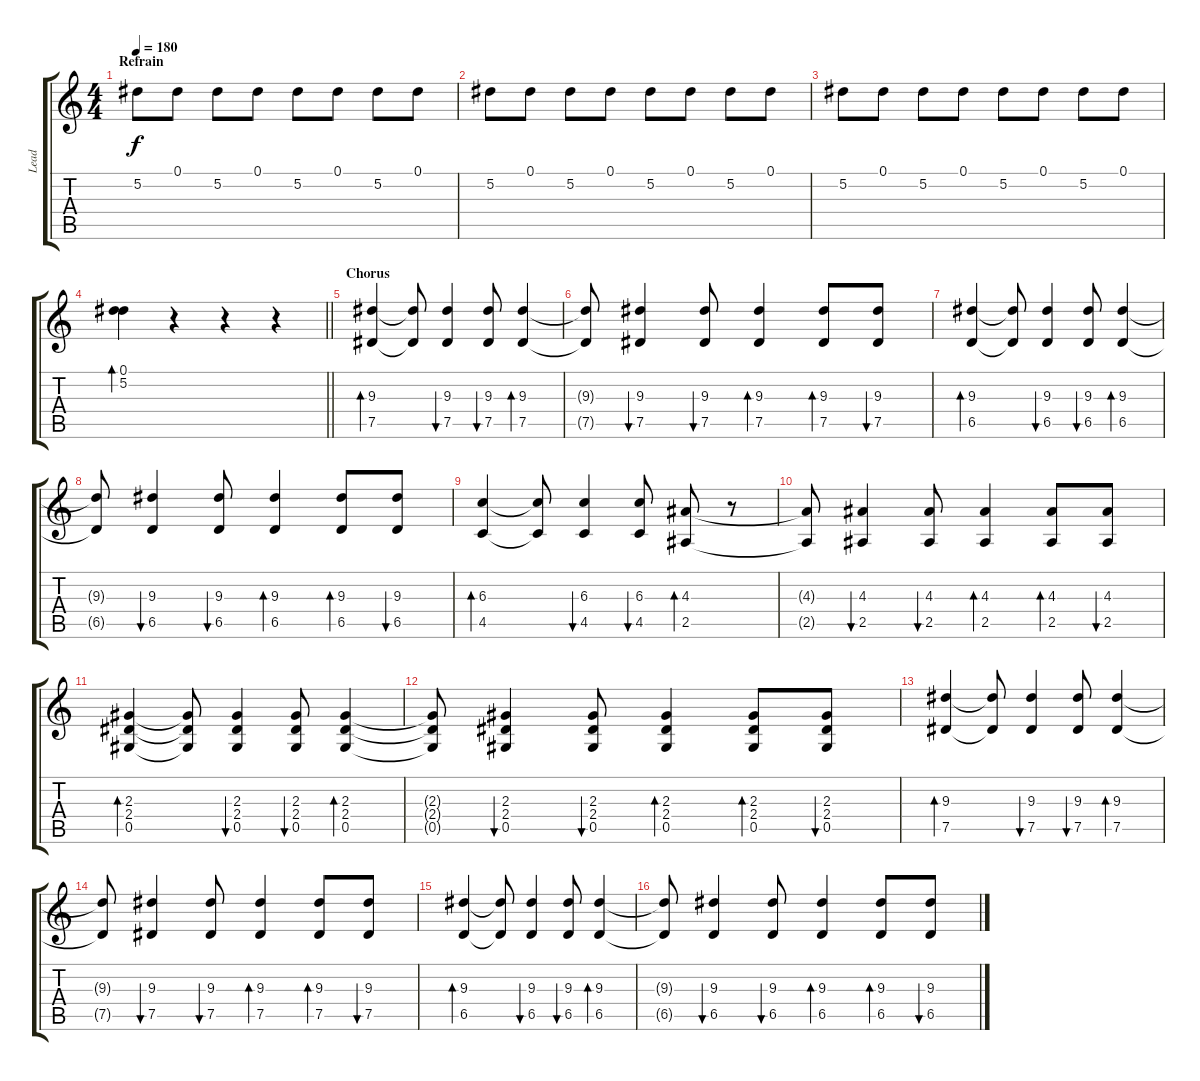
\track ("Lead" "Lead") {instrument distortionguitar}
\staff {score tabs}
\tuning (Eb4 Bb3 Gb3 Db3 Ab2 Eb2) {hide}
\ts (4 4)
\section ("" "Refrain")
\tempo 180
\clef g2
\ks c
5.2.8{dy f} 0.1.8 5.2.8 0.1.8 5.2.8 0.1.8 5.2.8 0.1.8 |
5.2.8 0.1.8 5.2.8 0.1.8 5.2.8 0.1.8 5.2.8 0.1.8 |
5.2.8 0.1.8 5.2.8 0.1.8 5.2.8 0.1.8 5.2.8 0.1.8 |
\barLineRight lightlight
(0.1 5.2).4{bd 240} r.4 r.4 r.4 |
\section ("" "Chorus")
(9.3 7.5).4{bd 60} (9.3{t} 7.5{t}).8 (9.3 7.5).4{bu 60} (9.3 7.5).8{bu 60} (9.3 7.5).4{bd 60} |
(9.3{t} 7.5{t}).8 (9.3 7.5).4{bu 60} (9.3 7.5).8{bu 60} (9.3 7.5).4{bd 60} (9.3 7.5).8{bd 60} (9.3 7.5).8{bu 60} |
(9.3 6.5).4{bd 60} (9.3{t} 6.5{t}).8 (9.3 6.5).4{bu 60} (9.3 6.5).8{bu 60} (9.3 6.5).4{bd 60} |
(9.3{t} 6.5{t}).8 (9.3 6.5).4{bu 60} (9.3 6.5).8{bu 60} (9.3 6.5).4{bd 60} (9.3 6.5).8{bd 60} (9.3 6.5).8{bu 60} |
(6.3 4.5).4{bd 60} (6.3{t} 4.5{t}).8 (6.3 4.5).4{bu 60} (6.3 4.5).8{bu 60} (4.3 2.5).8{bd 60} r.8 |
(4.3{t} 2.5{t}).8 (4.3 2.5).4{bu 60} (4.3 2.5).8{bu 60} (4.3 2.5).4{bd 60} (4.3 2.5).8{bd 60} (4.3 2.5).8{bu 60} |
(2.3 2.4 0.5).4{bd 60} (2.3{t} 2.4{t} 0.5{t}).8 (2.3 2.4 0.5).4{bu 60} (2.3 2.4 0.5).8{bu 60} (2.3 2.4 0.5).4{bd 60} |
(2.3{t} 2.4{t} 0.5{t}).8 (2.3 2.4 0.5).4{bu 60} (2.3 2.4 0.5).8{bu 60} (2.3 2.4 0.5).4{bd 60} (2.3 2.4 0.5).8{bd 60} (2.3 2.4 0.5).8{bu 60} |
(9.3 7.5).4{bd 60} (9.3{t} 7.5{t}).8 (9.3 7.5).4{bu 60} (9.3 7.5).8{bu 60} (9.3 7.5).4{bd 60} |
(9.3{t} 7.5{t}).8 (9.3 7.5).4{bu 60} (9.3 7.5).8{bu 60} (9.3 7.5).4{bd 60} (9.3 7.5).8{bd 60} (9.3 7.5).8{bu 60} |
(9.3 6.5).4{bd 60} (9.3{t} 6.5{t}).8 (9.3 6.5).4{bu 60} (9.3 6.5).8{bu 60} (9.3 6.5).4{bd 60} |
(9.3{t} 6.5{t}).8 (9.3 6.5).4{bu 60} (9.3 6.5).8{bu 60} (9.3 6.5).4{bd 60} (9.3 6.5).8{bd 60} (9.3 6.5).8{bu 60}
